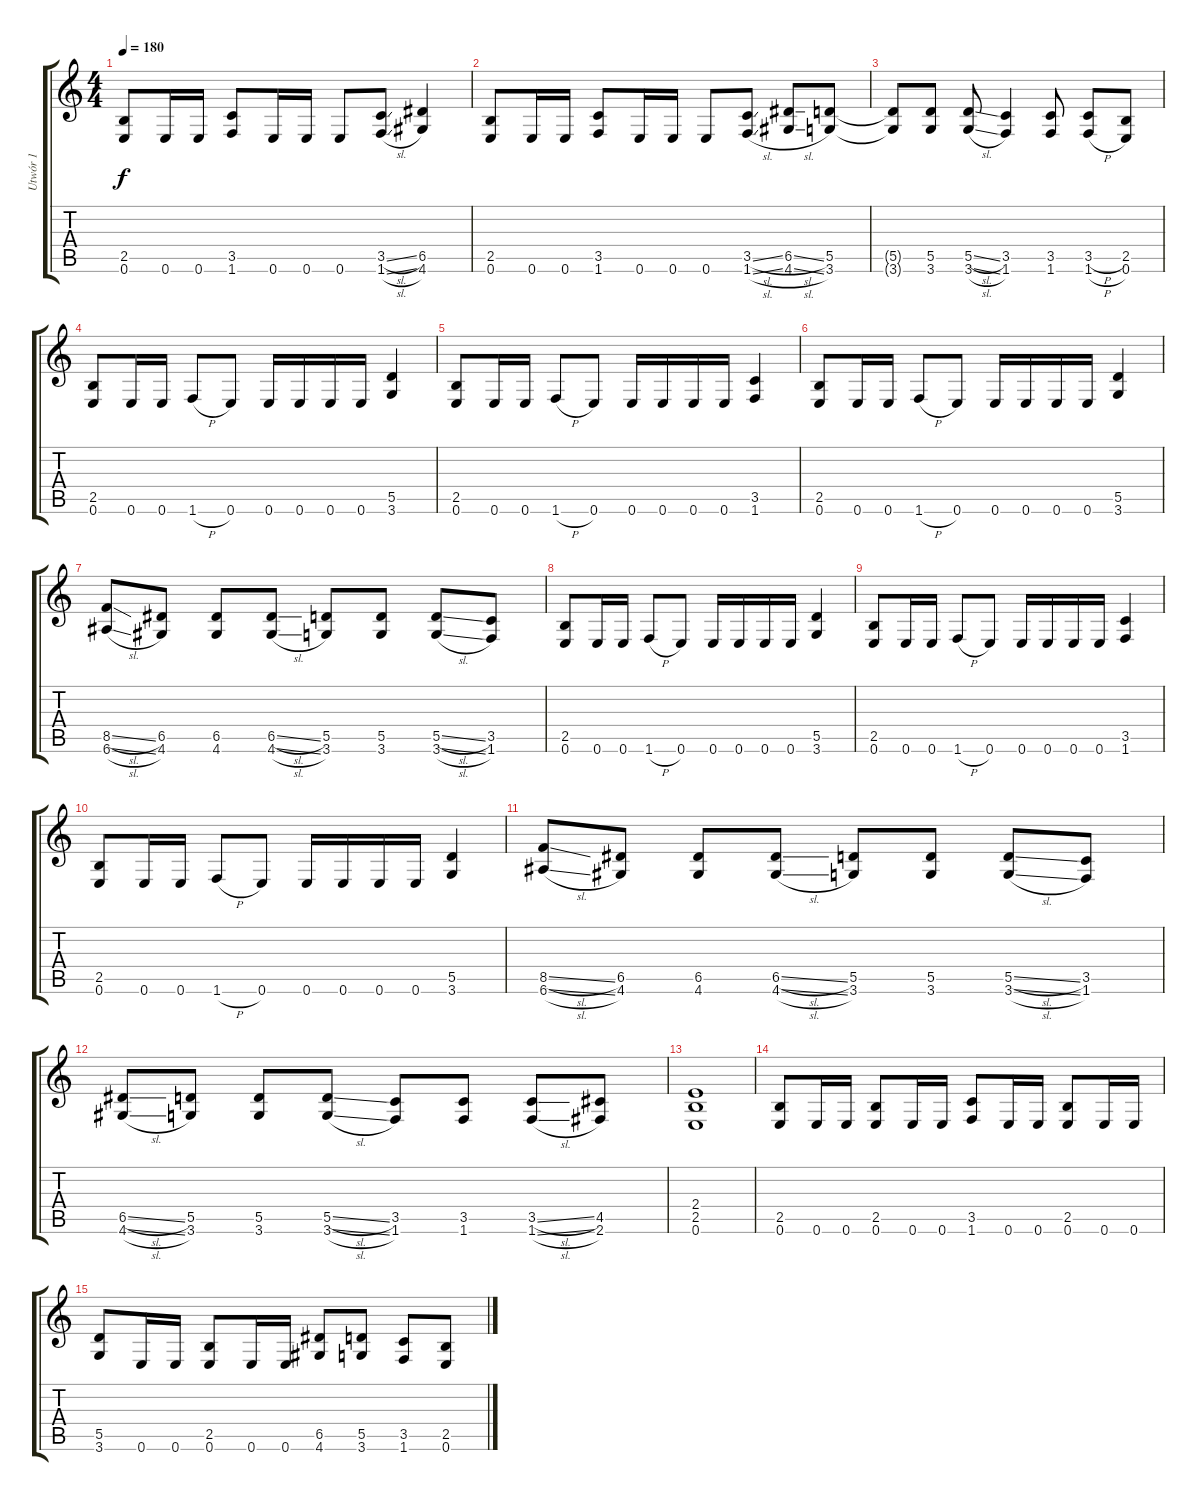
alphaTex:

\track ("Utwór 1" "Utwór 1") {instrument distortionguitar}
\staff {score tabs}
\tuning (E4 B3 G3 D3 A2 E2) {hide}
\ts (4 4)
\tempo 180
\clef g2
\ks c
(2.5 0.6).8{dy f} 0.6.16 0.6.16 (3.5 1.6).8 0.6.16 0.6.16 0.6.8 (3.5{sl} 1.6{sl}).8 (6.5 4.6).4 |
(2.5 0.6).8 0.6.16 0.6.16 (3.5 1.6).8 0.6.16 0.6.16 0.6.8 (3.5{sl} 1.6{sl}).8 (6.5{sl} 4.6{sl}).8 (5.5 3.6).8 |
(5.5{t} 3.6{t}).8 (5.5 3.6).8 (5.5{sl} 3.6{sl}).8 (3.5 1.6).4 (3.5 1.6).8 (3.5{h} 1.6{h}).8 (2.5 0.6).8 |
(2.5 0.6).8 0.6.16 0.6.16 1.6{h}.8 0.6.8 0.6.16 0.6.16 0.6.16 0.6.16 (5.5 3.6).4 |
(2.5 0.6).8 0.6.16 0.6.16 1.6{h}.8 0.6.8 0.6.16 0.6.16 0.6.16 0.6.16 (3.5 1.6).4 |
(2.5 0.6).8 0.6.16 0.6.16 1.6{h}.8 0.6.8 0.6.16 0.6.16 0.6.16 0.6.16 (5.5 3.6).4 |
(8.5{sl} 6.6{sl}).8 (6.5 4.6).8 (6.5 4.6).8 (6.5{sl} 4.6{sl}).8 (5.5 3.6).8 (5.5 3.6).8 (5.5{sl} 3.6{sl}).8 (3.5 1.6).8 |
(2.5 0.6).8 0.6.16 0.6.16 1.6{h}.8 0.6.8 0.6.16 0.6.16 0.6.16 0.6.16 (5.5 3.6).4 |
(2.5 0.6).8 0.6.16 0.6.16 1.6{h}.8 0.6.8 0.6.16 0.6.16 0.6.16 0.6.16 (3.5 1.6).4 |
(2.5 0.6).8 0.6.16 0.6.16 1.6{h}.8 0.6.8 0.6.16 0.6.16 0.6.16 0.6.16 (5.5 3.6).4 |
(8.5{sl} 6.6{sl}).8 (6.5 4.6).8 (6.5 4.6).8 (6.5{sl} 4.6{sl}).8 (5.5 3.6).8 (5.5 3.6).8 (5.5{sl} 3.6{sl}).8 (3.5 1.6).8 |
(6.5{sl} 4.6{sl}).8 (5.5 3.6).8 (5.5 3.6).8 (5.5{sl} 3.6{sl}).8 (3.5 1.6).8 (3.5 1.6).8 (3.5{sl} 1.6{sl}).8 (4.5 2.6).8 |
(2.4 2.5 0.6).1 |
(2.5 0.6).8 0.6.16 0.6.16 (2.5 0.6).8 0.6.16 0.6.16 (3.5 1.6).8 0.6.16 0.6.16 (2.5 0.6).8 0.6.16 0.6.16 |
(5.5 3.6).8 0.6.16 0.6.16 (2.5 0.6).8 0.6.16 0.6.16 (6.5 4.6).8 (5.5 3.6).8 (3.5 1.6).8 (2.5 0.6).8
